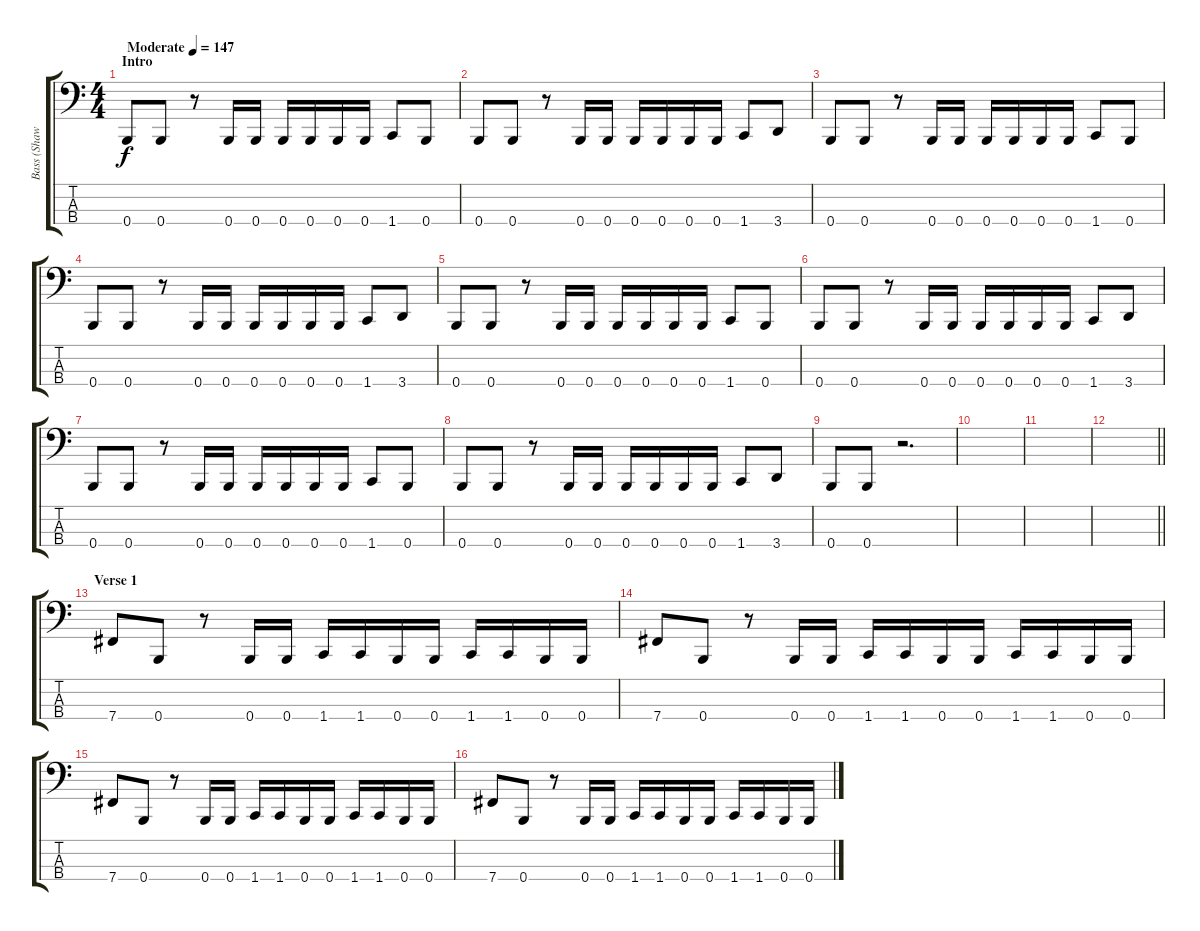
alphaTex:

\track ("Bass (Shawn)" "Bass (Shaw") {instrument electricbasspick}
\staff {score tabs}
\tuning (E2 B1 Gb1 B0) {hide}
\ts (4 4)
\section ("" "Intro")
\tempo (147 "Moderate")
\clef f4
\ks c
0.4.8{dy f instrument electricbasspick} 0.4.8 r.8 0.4.16 0.4.16 0.4.16 0.4.16 0.4.16 0.4.16 1.4.8 0.4.8 |
0.4.8 0.4.8 r.8 0.4.16 0.4.16 0.4.16 0.4.16 0.4.16 0.4.16 1.4.8 3.4.8 |
0.4.8 0.4.8 r.8 0.4.16 0.4.16 0.4.16 0.4.16 0.4.16 0.4.16 1.4.8 0.4.8 |
0.4.8 0.4.8 r.8 0.4.16 0.4.16 0.4.16 0.4.16 0.4.16 0.4.16 1.4.8 3.4.8 |
0.4.8 0.4.8 r.8 0.4.16 0.4.16 0.4.16 0.4.16 0.4.16 0.4.16 1.4.8 0.4.8 |
0.4.8 0.4.8 r.8 0.4.16 0.4.16 0.4.16 0.4.16 0.4.16 0.4.16 1.4.8 3.4.8 |
0.4.8 0.4.8 r.8 0.4.16 0.4.16 0.4.16 0.4.16 0.4.16 0.4.16 1.4.8 0.4.8 |
0.4.8 0.4.8 r.8 0.4.16 0.4.16 0.4.16 0.4.16 0.4.16 0.4.16 1.4.8 3.4.8 |
0.4.8 0.4.8 r.2{d} |
|
|
\barLineRight lightlight
|
\section ("" "Verse 1")
7.4.8 0.4.8 r.8 0.4.16 0.4.16 1.4.16 1.4.16 0.4.16 0.4.16 1.4.16 1.4.16 0.4.16 0.4.16 |
7.4.8 0.4.8 r.8 0.4.16 0.4.16 1.4.16 1.4.16 0.4.16 0.4.16 1.4.16 1.4.16 0.4.16 0.4.16 |
7.4.8 0.4.8 r.8 0.4.16 0.4.16 1.4.16 1.4.16 0.4.16 0.4.16 1.4.16 1.4.16 0.4.16 0.4.16 |
7.4.8 0.4.8 r.8 0.4.16 0.4.16 1.4.16 1.4.16 0.4.16 0.4.16 1.4.16 1.4.16 0.4.16 0.4.16
